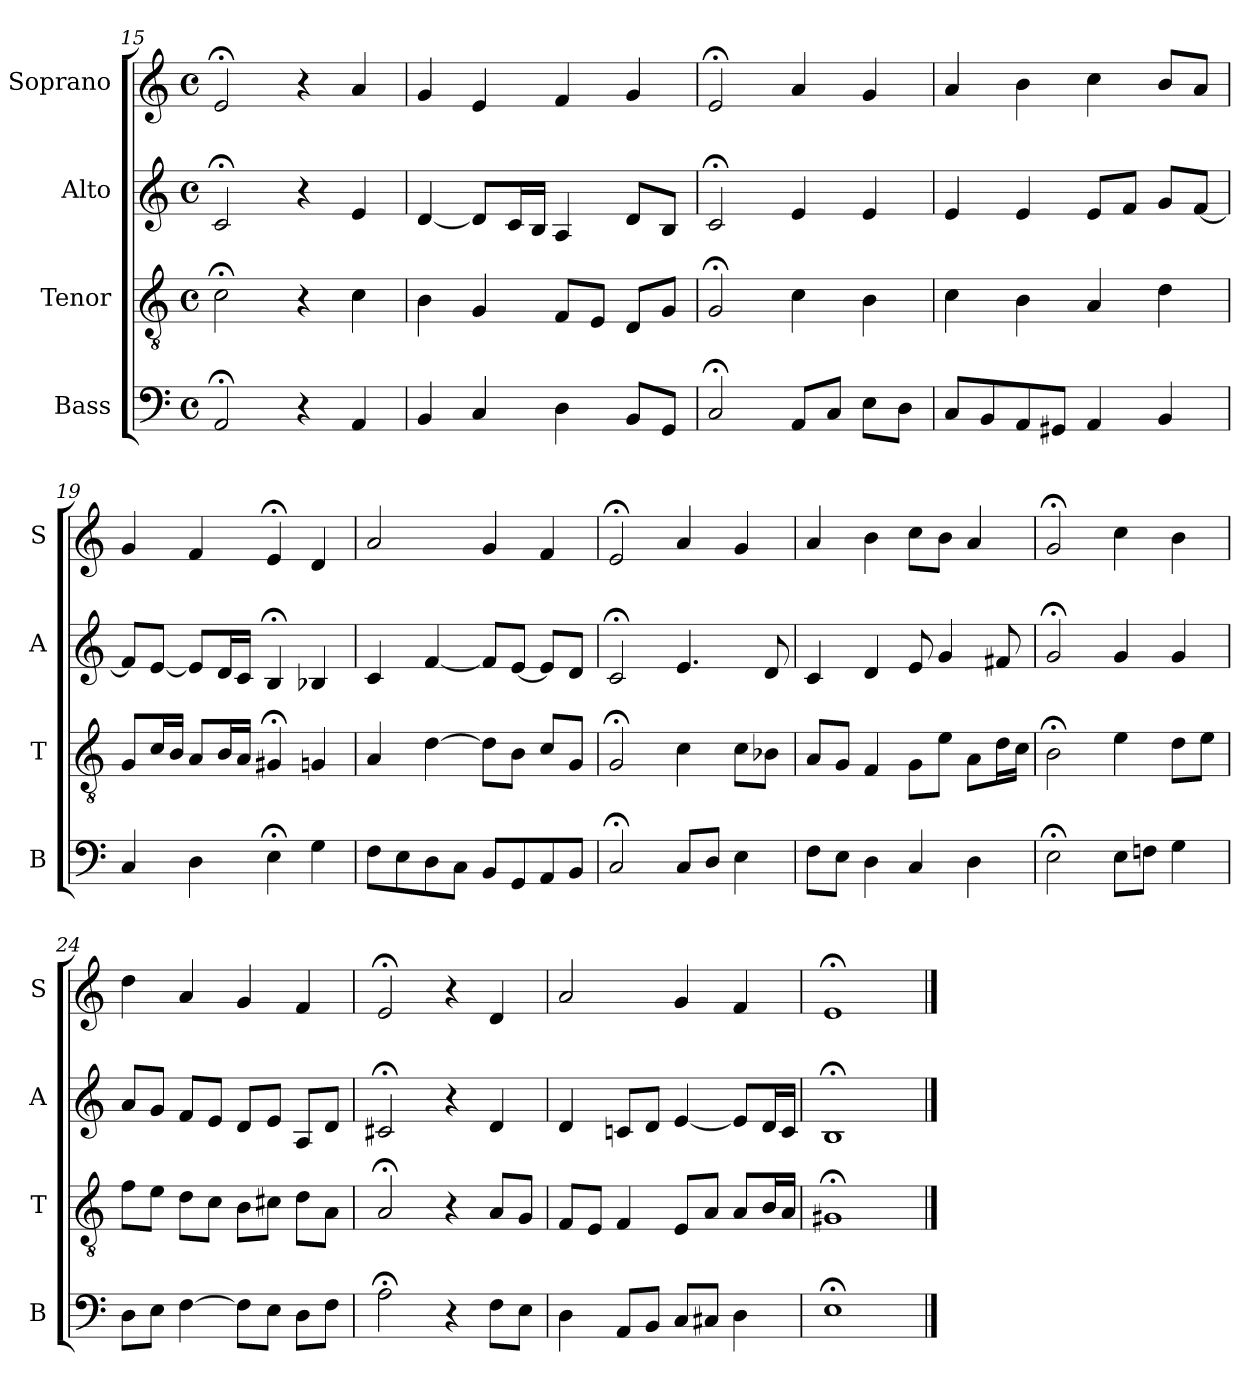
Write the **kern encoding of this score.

**kern	**kern	**kern	**kern
*part4	*part3	*part2	*part1
*staff4	*staff3	*staff2	*staff1
*I"Bass	*I"Tenor	*I"Alto	*I"Soprano
*I'B	*I'T	*I'A	*I'S
*clefF4	*clefGv2	*clefG2	*clefG2
*k[]	*k[]	*k[]	*k[]
*a:	*a:	*a:	*a:
*M4/4	*M4/4	*M4/4	*M4/4
*met(c)	*met(c)	*met(c)	*met(c)
=15	=15	=15	=15
2AA;<	2c;<	2c;<	2e;<
4r	4r	4r	4r
4AA	4c	4e	4a
=16	=16	=16	=16
4BB	4B	[4d	4g
4C	4G	8dL]	4e
.	.	16cL	.
.	.	16BJJ	.
4D	8FL	4A	4f
.	8EJ	.	.
8BBL	8DL	8dL	4g
8GGJ	8GJ	8BJ	.
=17	=17	=17	=17
2C;<	2G;<	2c;<	2e;<
8AAL	4c	4e	4a
8CJ	.	.	.
8EL	4B	4e	4g
8DJ	.	.	.
=18	=18	=18	=18
8CL	4c	4e	4a
8BB	.	.	.
8AA	4B	4e	4b
8GG#XJ	.	.	.
4AA	4A	8eL	4cc
.	.	8fJ	.
4BB	4d	8gL	8bL
.	.	[8fJ	8aJ
=19	=19	=19	=19
4C	8GL	8fL]	4g
.	16cL	[8eJ	.
.	16BJJ	.	.
4D	8AL	8eL]	4f
.	16BL	16dL	.
.	16AJJ	16cJJ	.
4E;<	4G#X;<	4B;<	4e;<
4G	4Gni	4B-X	4di
=20	=20	=20	=20
8FL	4Ai	4c	2ai
8E	.	.	.
8D	[4d	[4f	.
8CJ	.	.	.
8BBL	8dL]	8fL]	4g
8GG	8BJ	[8eJ	.
8AA	8cL	8eL]	4f
8BBJ	8GJ	8dJ	.
=21	=21	=21	=21
2C;<	2G;<	2c;<	2e;<
8CL	4c	4.e	4a
8DJ	.	.	.
4E	8cL	.	4g
.	8B-XJ	8d	.
=22	=22	=22	=22
8FL	8AL	4c	4a
8EJ	8GJ	.	.
4D	4F	4d	4b
4C	8GL	8e	8ccL
.	8eJ	4g	8bJ
4D	8AL	.	4a
.	16dL	8f#X	.
.	16cJJ	.	.
=23	=23	=23	=23
2E;<	2B;<	2g;<	2g;<
8EL	4e	4g	4cc
8FnJ	.	.	.
4G	8dL	4g	4b
.	8eJ	.	.
=24	=24	=24	=24
8DL	8fL	8aL	4dd
8EJ	8eJ	8gJ	.
[4F	8dL	8fL	4a
.	8cJ	8eJ	.
8FL]	8BL	8dL	4g
8EJ	8c#XJ	8eJ	.
8DL	8dL	8AL	4f
8FJ	8AJ	8dJ	.
=25	=25	=25	=25
2A;<	2A;<	2c#X;<	2e;<
4r	4r	4r	4r
8FL	8AL	4d	4d
8EJ	8GJ	.	.
=26	=26	=26	=26
4D	8FL	4d	2a
.	8EJ	.	.
8AAL	4F	8cnL	.
8BBJ	.	8dJ	.
8CL	8EL	[4e	4g
8C#XJ	8AJ	.	.
4D	8AL	8eL]	4f
.	16BL	16dL	.
.	16AJJ	16cJJ	.
=27	=27	=27	=27
1E;<	1G#X;<	1B;<	1e;<
==	==	==	==
*-	*-	*-	*-
